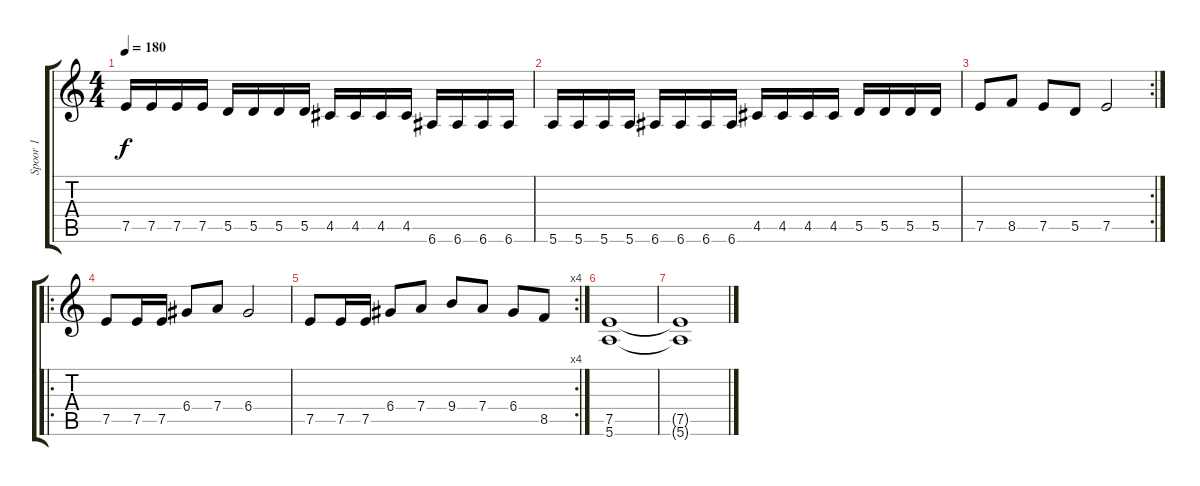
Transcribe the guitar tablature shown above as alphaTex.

\track ("Spoor 1" "Spoor 1") {instrument distortionguitar}
\staff {score tabs}
\tuning (E4 B3 G3 D3 A2 E2) {hide}
\ts (4 4)
\tempo 180
\clef g2
\ks c
7.5.16{dy f} 7.5.16 7.5.16 7.5.16 5.5.16 5.5.16 5.5.16 5.5.16 4.5.16 4.5.16 4.5.16 4.5.16 6.6.16 6.6.16 6.6.16 6.6.16 |
5.6.16 5.6.16 5.6.16 5.6.16 6.6.16 6.6.16 6.6.16 6.6.16 4.5.16 4.5.16 4.5.16 4.5.16 5.5.16 5.5.16 5.5.16 5.5.16 |
\rc 2
7.5.8 8.5.8 7.5.8 5.5.8 7.5.2 |
\ro
7.5.8 7.5.16 7.5.16 6.4.8 7.4.8 6.4.2 |
\rc 4
7.5.8 7.5.16 7.5.16 6.4.8 7.4.8 9.4.8 7.4.8 6.4.8 8.5.8 |
(7.5 5.6).1 |
(7.5{t} 5.6{t}).1
